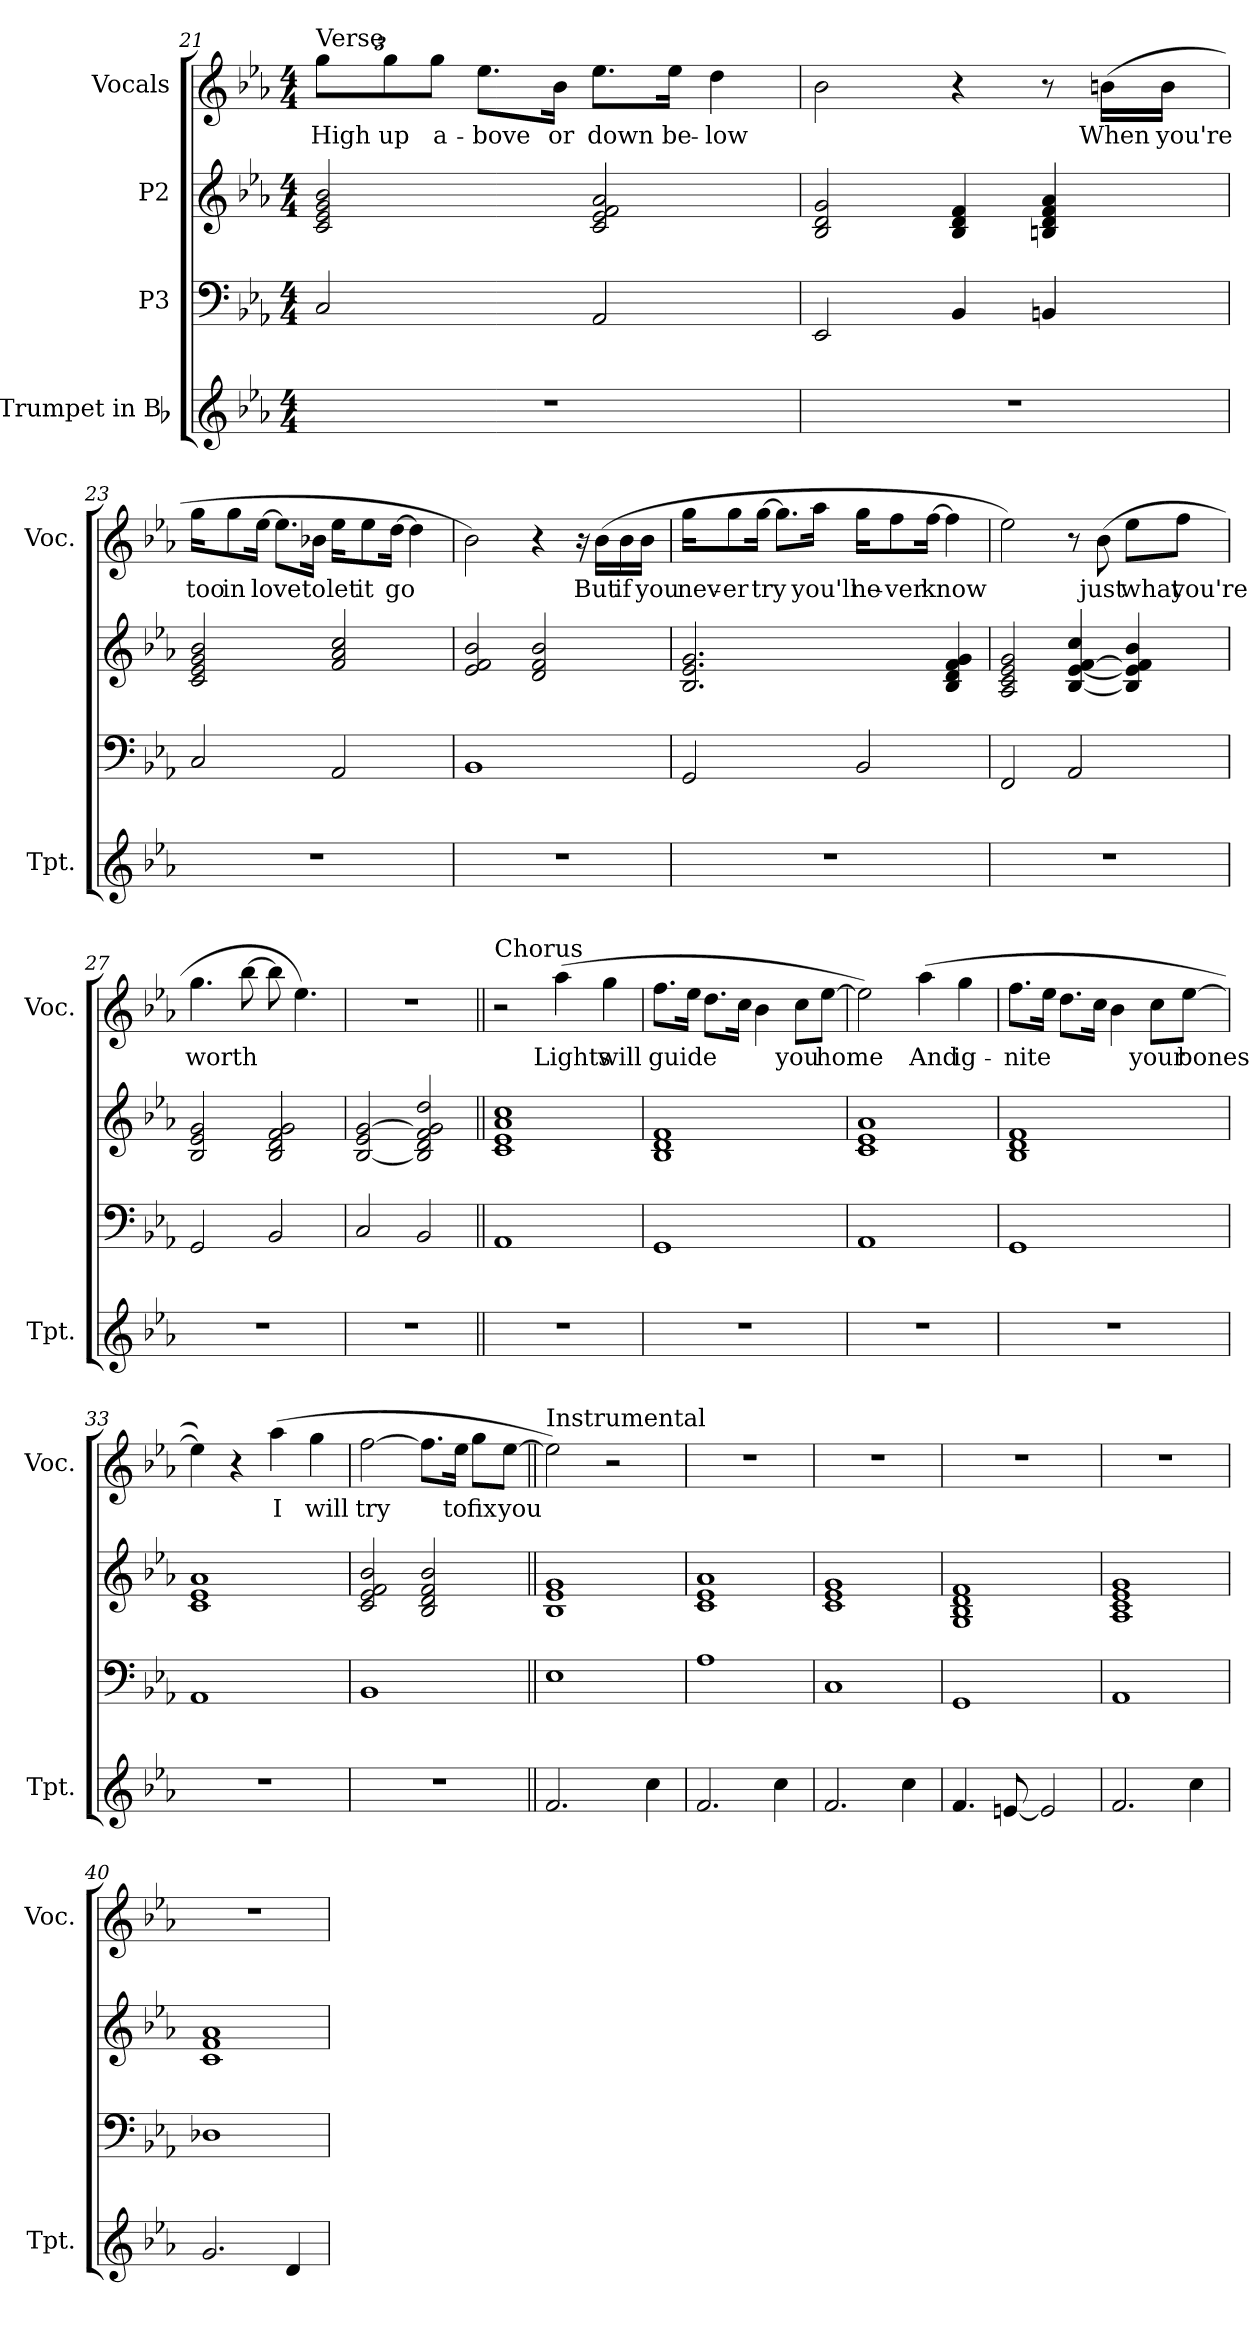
**kern	**kern	**kern	**kern	**text
*part4	*part3	*part2	*part1	*part1
*staff4	*staff3	*staff2	*staff1	*staff1
*I"Trumpet in Bb	*I"P3	*I"P2	*I"Vocals	*
*I'Tpt.	*	*	*I'Voc.	*
!!LO:PB:g=z
*clefG2	*clefF4	*clefG2	*clefG2	*
*ITrd1c2	*	*	*	*
*k[b-e-a-d-g-]	*k[b-e-a-]	*k[b-e-a-]	*k[b-e-a-]	*
*	*E-:	*E-:	*E-:	*
*M4/4	*M4/4	*M4/4	*M4/4	*
*	*	*	*Xbrackettup	*
=21	=21	=21	=21	=21
!	!	!	!LO:TX:a:t=Verse	!
1r	2C/	2c/ 2e-/ 2g/ 2b-/	12gg\L	High
.	.	.	12gg\	up
.	.	.	12gg\J	a-
.	.	.	8.ee-\L	-bove
.	.	.	16b-\Jk	or
.	2AA-/	2c/ 2e-/ 2f/ 2a-/	8.ee-\L	down
.	.	.	16ee-\Jk	be-
.	.	.	4dd\	-low
=22	=22	=22	=22	=22
1r	2EE-/	2B-/ 2d/ 2g/	2b-\	.
.	4BB-/	4B-/ 4d/ 4f/	4r	.
.	4BBn/	4Bn/ 4d/ 4f/ 4a-/	8r	.
.	.	.	(16bn\LL	When
.	.	.	16b\JJ	you're
!!LO:LB:g=z
=23	=23	=23	=23	=23
1r	2C/	2c/ 2e-/ 2g/ 2b-/	16gg\KL	too
.	.	.	8gg\	in
.	.	.	[16ee-\Jk	love
.	.	.	8.ee-\L]	.
.	.	.	16b-X\Jk	to
.	2AA-/	2f/ 2a-/ 2cc/	16ee-\KL	let
.	.	.	8ee-\	it
.	.	.	[16dd\Jk	go
.	.	.	4dd\]	.
=24	=24	=24	=24	=24
1r	1BB-	2e-/ 2f/ 2b-/	2b-\)	.
.	.	2d/ 2f/ 2b-/	4r	.
.	.	.	16r	.
.	.	.	(16b-\LL	But
.	.	.	16b-\	if
.	.	.	16b-\JJ	you
!!LO:PB:g=z
=25	=25	=25	=25	=25
1r	2GG/	2.B-/ 2.e-/ 2.g/	16gg\KL	nev-
.	.	.	8gg\	-er
.	.	.	[16gg\Jk	try
.	.	.	8.gg\L]	.
.	.	.	16aa-\Jk	you'll
.	2BB-/	.	16gg\KL	ne-
.	.	.	8ff\	-ver
.	.	.	[16ff\Jk	know
.	.	4B-/ 4d/ 4f/ 4g/	4ff\]	.
=26	=26	=26	=26	=26
1r	2FF/	2A-/ 2c/ 2e-/ 2g/	2ee-\)	.
.	2AA-/	[4B-/ [4e-/ [4f/ 4cc/	8r	.
.	.	.	(8b-\	just
.	.	4B-/] 4e-/] 4f/] 4b-/	8ee-\L	what
.	.	.	8ff\J	you're
=27	=27	=27	=27	=27
1r	2GG/	2B-/ 2e-/ 2g/	4.gg\	worth
.	.	.	[8bb-\	.
.	2BB-/	2B-/ 2d/ 2f/ 2g/	8bb-\]	.
.	.	.	4.ee-\)	.
!!LO:LB:g=z
=28	=28	=28	=28	=28
1r	2C/	[2B-/ 2e-/ [2g/	1r	.
.	2BB-/	2B-/] 2d/ 2f/ 2g/] 2dd/	.	.
!!LO:PB:g=z
=29||	=29||	=29||	=29||	=29||
!	!	!	!LO:TX:a:t=Chorus	!
1r	1AA-	1c 1e- 1a- 1cc	2r	.
.	.	.	(4aa-\	Lights
.	.	.	4gg\	will
=30	=30	=30	=30	=30
1r	1GG	1B- 1d 1f	8.ff\L	guide
.	.	.	16ee-\Jk	.
.	.	.	8.dd\L	.
.	.	.	16cc\Jk	.
.	.	.	4b-\	.
.	.	.	8cc\L	you
.	.	.	[8ee-\J	home
=31	=31	=31	=31	=31
1r	1AA-	1c 1e- 1a-	2ee-\])	.
.	.	.	(4aa-\	And
.	.	.	4gg\	ig-
=32	=32	=32	=32	=32
1r	1GG	1B- 1d 1f	8.ff\L	-nite
.	.	.	16ee-\Jk	.
.	.	.	8.dd\L	.
.	.	.	16cc\Jk	.
.	.	.	4b-\	.
.	.	.	8cc\L	your
.	.	.	[8ee-\J	bones
!!LO:LB:g=z
=33	=33	=33	=33	=33
1r	1AA-	1c 1e- 1a-	4ee-\])	.
.	.	.	4r	.
.	.	.	(4aa-\	I
.	.	.	4gg\	will
=34	=34	=34	=34	=34
1r	1BB-	2c/ 2e-/ 2f/ 2b-/	[2ff\	try
.	.	2B-/ 2d/ 2f/ 2b-/	8.ff\L]	.
.	.	.	16ee-\Jk	to
.	.	.	8gg\L	fix
.	.	.	[8ee-\J	you
=35||	=35||	=35||	=35||	=35||
!	!	!	!LO:TX:a:t=Instrumental	!
2.e-/	1E-	1B- 1e- 1g	2ee-\])	.
.	.	.	2r	.
4b-\	.	.	.	.
=36	=36	=36	=36	=36
2.e-/	1A-	1c 1e- 1a-	1r	.
4b-\	.	.	.	.
!!LO:PB:g=z
=37	=37	=37	=37	=37
2.e-/	1C	1c 1e- 1g	1r	.
4b-\	.	.	.	.
=38	=38	=38	=38	=38
4.e-/	1GG	1G 1B- 1d 1f	1r	.
[8dn/	.	.	.	.
2d/]	.	.	.	.
=39	=39	=39	=39	=39
2.e-/	1AA-	1A- 1c 1e- 1g	1r	.
4b-\	.	.	.	.
=40	=40	=40	=40	=40
2.f/	1D-X	1c 1f 1a-	1r	.
4c/	.	.	.	.
=	=	=	=	=
*-	*-	*-	*-	*-
